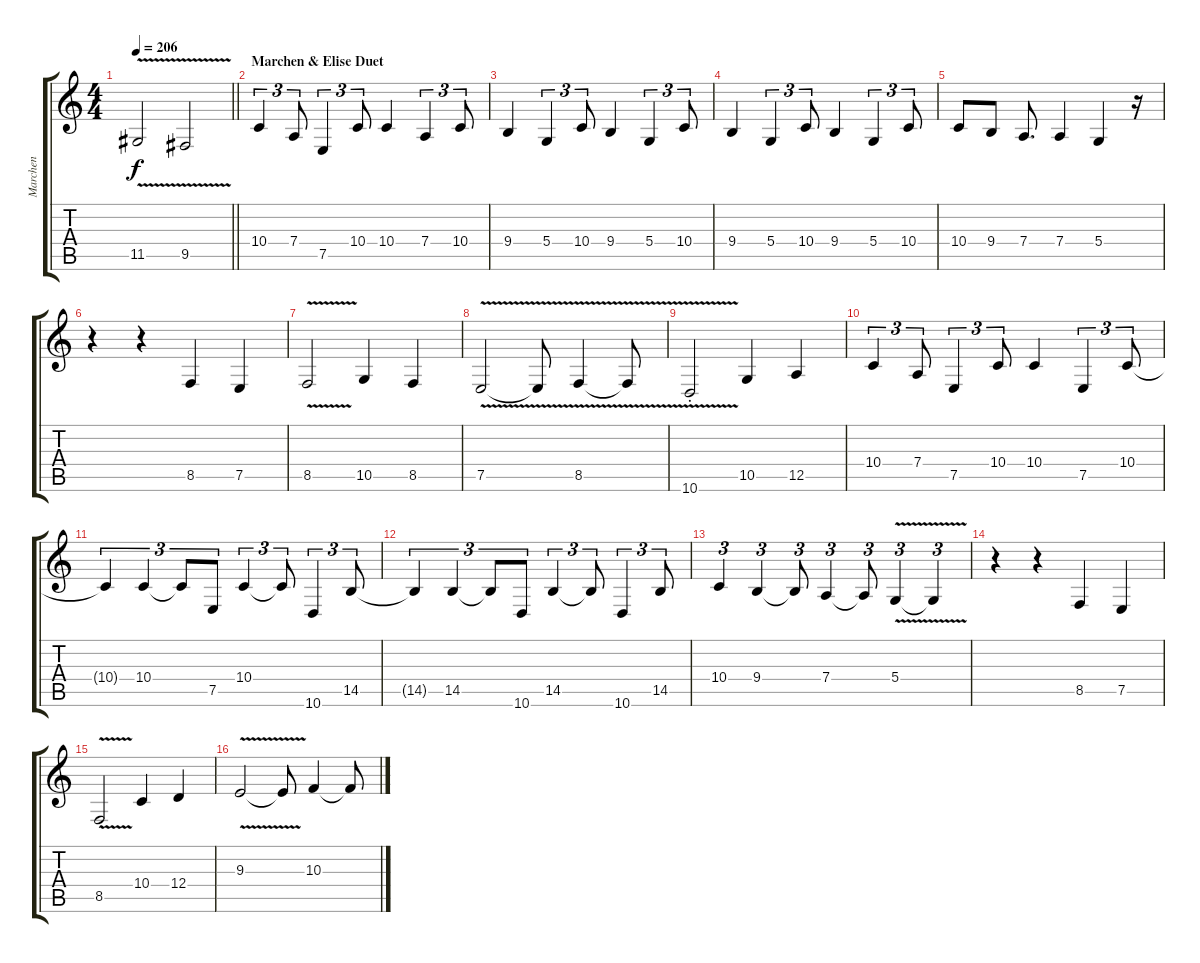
\track ("Marchen" "Marchen") {instrument bassoon}
\staff {score tabs}
\tuning (E4 B3 G3 D3 A2 E2) {hide}
\ts (4 4)
\tempo 206
\clef g2
\barLineRight lightlight
\ks c
11.5{v}.2{dy f} 9.5{v}.2 |
\section ("" "Marchen & Elise Duet")
10.4.4{tu (3 2) volume 8} 7.4.8{tu (3 2)} 7.5.4{tu (3 2)} 10.4.8{tu (3 2)} 10.4.4 7.4.4{tu (3 2)} 10.4.8{tu (3 2)} |
9.4.4 5.4.4{tu (3 2)} 10.4.8{tu (3 2)} 9.4.4 5.4.4{tu (3 2)} 10.4.8{tu (3 2)} |
9.4.4 5.4.4{tu (3 2)} 10.4.8{tu (3 2)} 9.4.4 5.4.4{tu (3 2)} 10.4.8{tu (3 2)} |
10.4.8 9.4.8 7.4.8{d} 7.4.4 5.4.4 r.16 |
r.4 r.4 8.5.4 7.5.4 |
8.5{v}.2 10.5.4 8.5.4 |
7.5{v}.2 7.5{t}.8 8.5{v}.4 8.5{t}.8 |
10.6{v st}.2 10.5.4 12.5.4 |
10.4.4{tu (3 2)} 7.4.8{tu (3 2)} 7.5.4{tu (3 2)} 10.4.8{tu (3 2)} 10.4.4 7.5.4{tu (3 2)} 10.4.8{tu (3 2)} |
10.4{t}.4{tu (3 2)} 10.4.4{tu (3 2)} 10.4{t}.8{tu (3 2)} 7.5.8{tu (3 2)} 10.4.4{tu (3 2)} 10.4{t}.8{tu (3 2)} 10.6.4{tu (3 2)} 14.5.8{tu (3 2)} |
14.5{t}.4{tu (3 2)} 14.5.4{tu (3 2)} 14.5{t}.8{tu (3 2)} 10.6.8{tu (3 2)} 14.5.4{tu (3 2)} 14.5{t}.8{tu (3 2)} 10.6.4{tu (3 2)} 14.5.8{tu (3 2)} |
10.4.4{tu (3 2)} 9.4.4{tu (3 2)} 9.4{t}.8{tu (3 2)} 7.4.4{tu (3 2)} 7.4{t}.8{tu (3 2)} 5.4{v}.4{tu (3 2)} 5.4{t}.4{tu (3 2)} |
r.4 r.4 8.5.4 7.5.4 |
8.5{v}.2 10.4.4 12.4.4 |
9.3{v}.2 9.3{t}.8 10.3.4 10.3{t}.8
